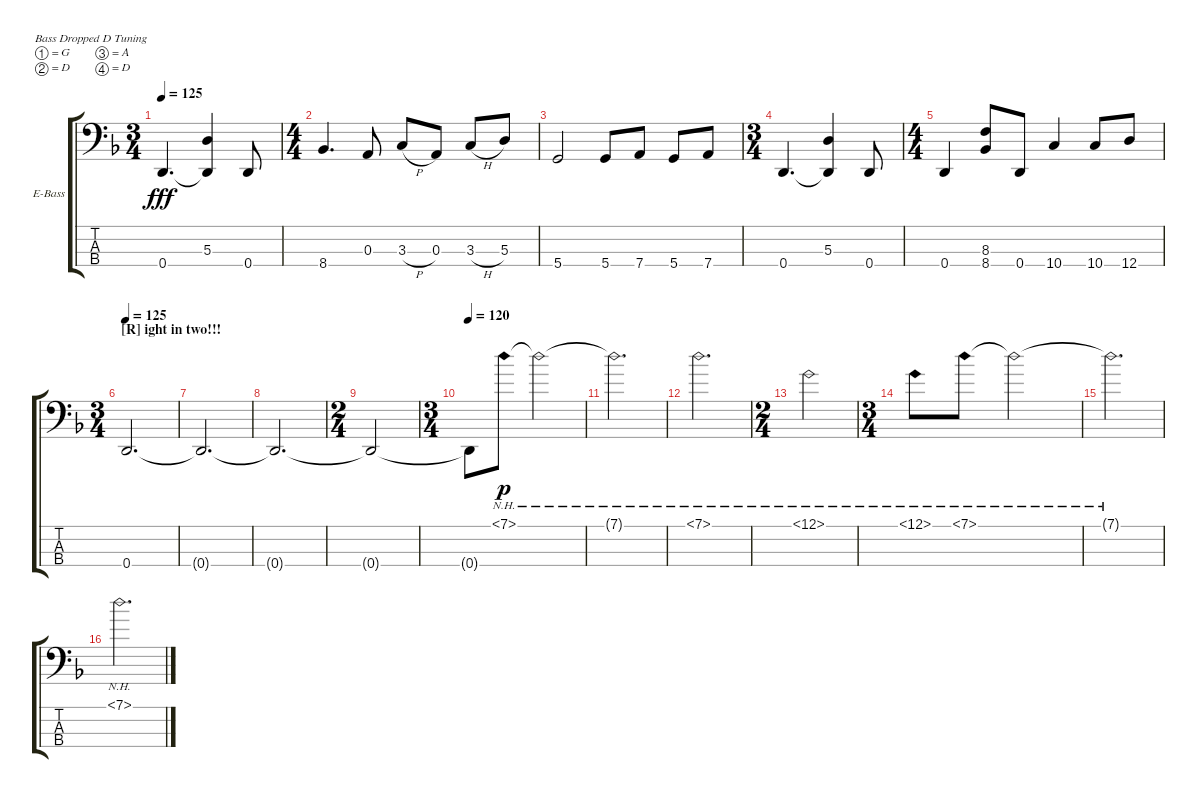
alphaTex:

\defaultSystemsLayout 4
\bracketExtendMode groupsimilarinstruments
\firstSystemTrackNameOrientation horizontal
\otherSystemsTrackNameOrientation horizontal
\track ("Electric Bass" "E-Bass") {instrument electricbassfinger}
\staff {score tabs}
\tuning (G2 D2 A1 D1)
\ts (3 4)
\tempo 125
\clef f4
\ks f
0.4.4{d dy fff} (0.4{t} 5.3).4 0.4.8 |
\ts (4 4)
8.4.4{d} 0.3.8 3.3{h}.8 0.3.8 3.3{h}.8 5.3.8 |
5.4.2 5.4.8 7.4.8 5.4.8 7.4.8 |
\ts (3 4)
0.4.4{d} (0.4{t} 5.3).4 0.4.8 |
\ts (4 4)
0.4.4 (8.4 8.3).8 0.4.8 10.4.4 10.4.8 12.4.8 |
\ts (3 4)
\section ("R" "ight in two!!!")
\tempo 125
0.4.2{d} |
0.4{t}.2{d} |
0.4{t}.2{d} |
\ts (2 4)
0.4{t}.2 |
\ts (3 4)
\tempo 120
0.4{t}.8 7.1{nh}.8{dy p} 7.1{nh t}.2 |
7.1{nh t}.2{d} |
7.1{nh}.2{d} |
\ts (2 4)
12.1{nh}.2 |
\ts (3 4)
12.1{nh}.8 7.1{nh}.8 7.1{nh t}.2 |
7.1{nh t}.2{d} |
7.1{nh}.2{d}
